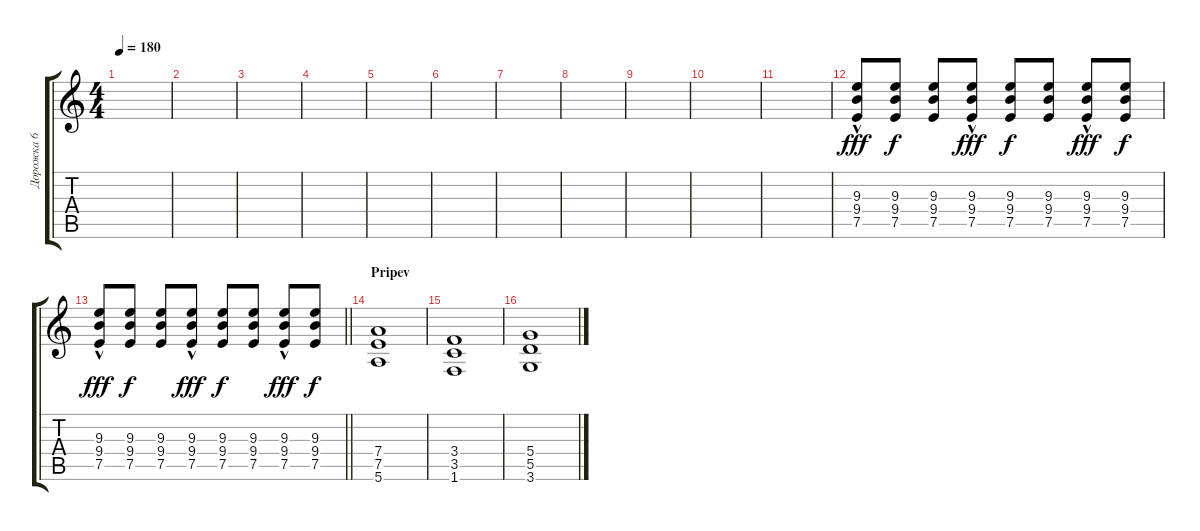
\track ("Дорожка 6" "Дорожка 6") {instrument distortionguitar}
\staff {score tabs}
\tuning (E4 B3 G3 D3 A2 E2) {hide}
\ts (4 4)
\tempo 180
\clef g2
\ks c
|
|
|
|
|
|
|
|
|
|
|
(9.3 9.4{hac} 7.5).8{dy fff} (9.3 9.4 7.5).8{dy f} (9.3 9.4 7.5).8 (9.3 9.4{hac} 7.5).8{dy fff} (9.3 9.4 7.5).8{dy f} (9.3 9.4 7.5).8 (9.3 9.4{hac} 7.5).8{dy fff} (9.3 9.4 7.5).8{dy f} |
\barLineRight lightlight
(9.3 9.4{hac} 7.5).8{dy fff} (9.3 9.4 7.5).8{dy f} (9.3 9.4 7.5).8 (9.3 9.4{hac} 7.5).8{dy fff} (9.3 9.4 7.5).8{dy f} (9.3 9.4 7.5).8 (9.3 9.4{hac} 7.5).8{dy fff} (9.3 9.4 7.5).8{dy f} |
\section ("" "Pripev")
(7.4 7.5 5.6).1 |
(3.4 3.5 1.6).1 |
(5.4 5.5 3.6).1
